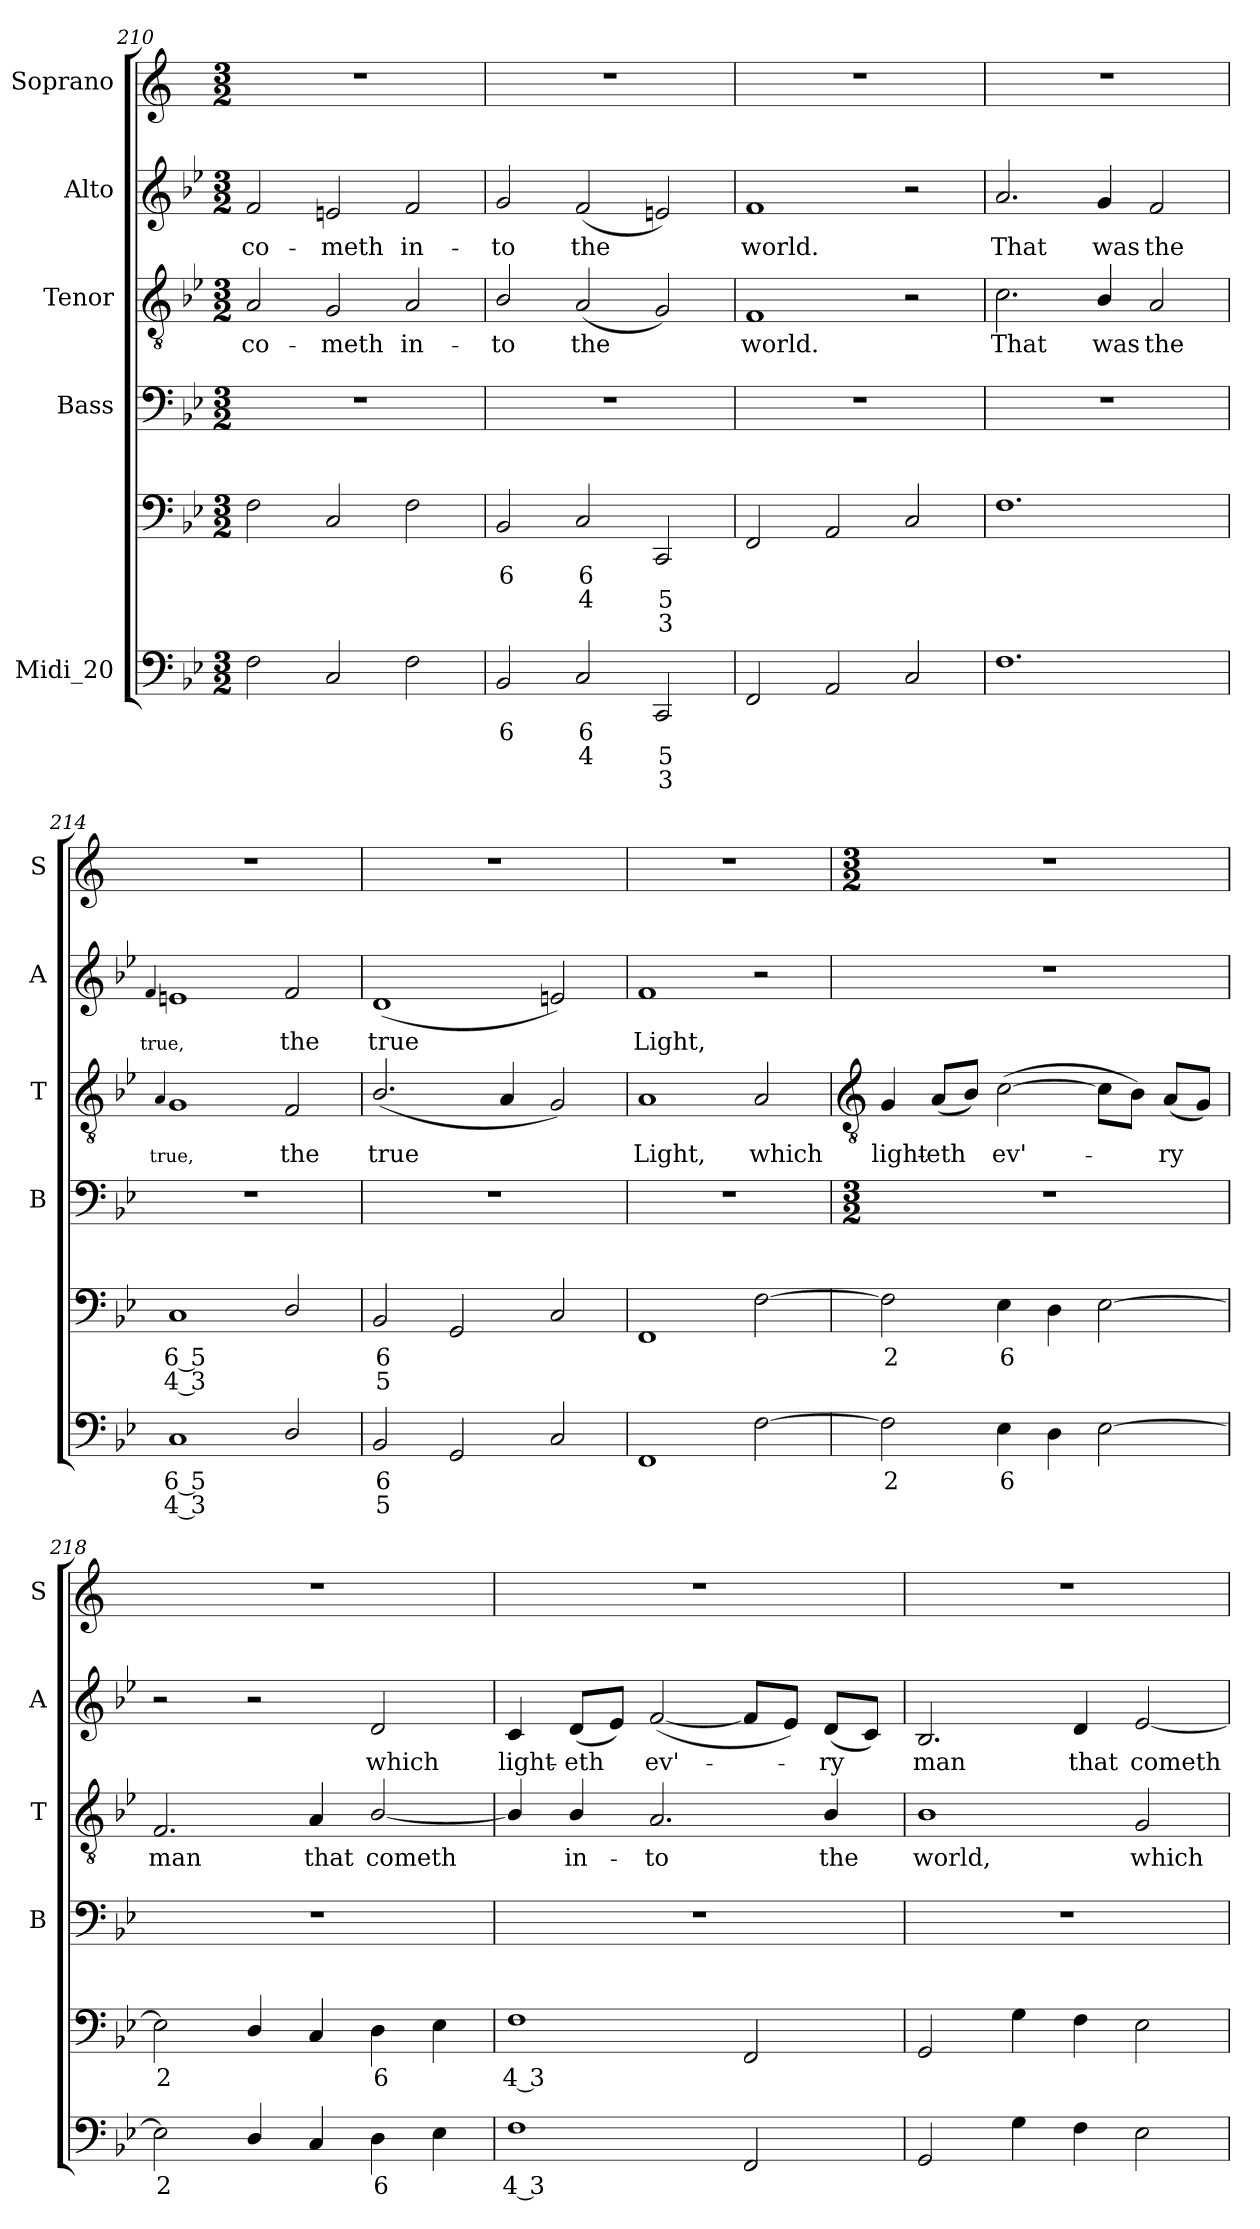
**kern	**text	**text	**text	**kern	**text	**text	**text	**kern	**kern	**text	**kern	**text	**kern
*part5	*part5	*part5	*part5	*part5	*part5	*part5	*part5	*part4	*part3	*part3	*part2	*part2	*part1
*staff6	*staff6	*staff6	*staff6	*staff5	*staff5	*staff5	*staff5	*staff4	*staff3	*staff3	*staff2	*staff2	*staff1
*I"Midi_20	*	*	*	*	*	*	*	*I"Bass	*I"Tenor	*	*I"Alto	*	*I"Soprano
*	*	*	*	*	*	*	*	*I'B	*I'T	*	*I'A	*	*I'S
!!LO:LB:g=z
*clefF4	*	*	*	*clefF4	*	*	*	*clefF4	*clefGv2	*	*clefG2	*	*clefG2
*k[b-e-]	*	*	*	*k[b-e-]	*	*	*	*k[b-e-]	*k[b-e-]	*	*k[b-e-]	*	*k[]
*B-:	*	*	*	*B-:	*	*	*	*B-:	*B-:	*	*B-:	*	*C:
*M3/2	*	*	*	*M3/2	*	*	*	*M3/2	*M3/2	*	*M3/2	*	*M3/2
=210	=210	=210	=210	=210	=210	=210	=210	=210	=210	=210	=210	=210	=210
!	!	!	!	!	!	!	!	!	!	!LO:LY:b	!	!LO:LY:b	!
2F	.	.	.	2F	.	.	.	1.r	2A	co-	2f	co-	1.r
!	!	!	!	!	!	!	!	!	!	!LO:LY:b	!	!LO:LY:b	!
2C	.	.	.	2C	.	.	.	.	2G	-meth	2en	-meth	.
!	!	!	!	!	!	!	!	!	!	!LO:LY:b	!	!LO:LY:b	!
2F	.	.	.	2F	.	.	.	.	2A	in-	2f	in-	.
=211	=211	=211	=211	=211	=211	=211	=211	=211	=211	=211	=211	=211	=211
!	!LO:LY:b	!	!	!	!LO:LY:b	!	!	!	!	!LO:LY:b	!	!LO:LY:b	!
2BB-	6	.	.	2BB-	6	.	.	1.r	2B-/	-to	2g	-to	1.r
!	!LO:LY:b	!LO:LY:b	!	!	!LO:LY:b	!LO:LY:b	!	!	!	!LO:LY:b	!	!LO:LY:b	!
2C	6	4	.	2C	6	4	.	.	(<2A	the	(<2f	the	.
!	!	!LO:LY:b	!LO:LY:b	!	!	!LO:LY:b	!LO:LY:b	!	!	!	!	!	!
2CC	.	5	3	2CC	.	5	3	.	2G)	.	2en)	.	.
=212	=212	=212	=212	=212	=212	=212	=212	=212	=212	=212	=212	=212	=212
!	!	!	!	!	!	!	!	!	!	!LO:LY:b	!	!LO:LY:b	!
2FF	.	.	.	2FF	.	.	.	1.r	1F	world.	1f	world.	1.r
2AA	.	.	.	2AA	.	.	.	.	.	.	.	.	.
2C	.	.	.	2C	.	.	.	.	2r	.	2r	.	.
=213	=213	=213	=213	=213	=213	=213	=213	=213	=213	=213	=213	=213	=213
!	!	!	!	!	!	!	!	!	!	!LO:LY:b	!	!LO:LY:b	!
1.F	.	.	.	1.F	.	.	.	1.r	2.c	That	2.a	That	1.r
!	!	!	!	!	!	!	!	!	!	!LO:LY:b	!	!LO:LY:b	!
.	.	.	.	.	.	.	.	.	4B-/	was	4g	was	.
!	!	!	!	!	!	!	!	!	!	!LO:LY:b	!	!LO:LY:b	!
.	.	.	.	.	.	.	.	.	2A	the	2f	the	.
=214	=214	=214	=214	=214	=214	=214	=214	=214	=214	=214	=214	=214	=214
!	!	!	!	!	!	!	!	!	!	!LO:LY:b	!	!LO:LY:b	!
.	.	.	.	.	.	.	.	.	4qqA/	true,	4qqf/	true,	.
!	!LO:LY:b	!LO:LY:b	!	!	!LO:LY:b	!LO:LY:b	!	!	!	!	!	!	!
1C	6 5	4 3	.	1C	6 5	4 3	.	1.r	1G	.	1en	.	1.r
!	!	!	!	!	!	!	!	!	!	!LO:LY:b	!	!LO:LY:b	!
2D/	.	.	.	2D/	.	.	.	.	2F	the	2f	the	.
=215	=215	=215	=215	=215	=215	=215	=215	=215	=215	=215	=215	=215	=215
!	!LO:LY:b	!LO:LY:b	!	!	!LO:LY:b	!LO:LY:b	!	!	!	!LO:LY:b	!	!LO:LY:b	!
2BB-	6	5	.	2BB-	6	5	.	1.r	(<2.B-/	true	(<1d	true	1.r
2GG	.	.	.	2GG	.	.	.	.	.	.	.	.	.
.	.	.	.	.	.	.	.	.	4A	.	.	.	.
2C	.	.	.	2C	.	.	.	.	2G)	.	2en)	.	.
=216	=216	=216	=216	=216	=216	=216	=216	=216	=216	=216	=216	=216	=216
!	!	!	!	!	!	!	!	!	!	!LO:LY:b	!	!LO:LY:b	!
1FF	.	.	.	1FF	.	.	.	1.r	1A	Light,	1f	Light,	1.r
!	!	!	!	!	!	!	!	!	!	!LO:LY:b	!	!	!
[2F	.	.	.	[2F	.	.	.	.	2A	which	2r	.	.
!!LO:LB:g=z
=217	=217	=217	=217	=217	=217	=217	=217	=217	=217	=217	=217	=217	=217
*	*	*	*	*	*	*	*	*	*clefGv2	*	*	*	*
*	*	*	*	*	*	*	*	*M3/2	*	*	*	*	*M3/2
!	!LO:LY:b	!	!	!	!LO:LY:b	!	!	!	!	!LO:LY:b	!LO:N:vis=1	!	!
2F]	2	.	.	2F]	2	.	.	1.r	4G	light-	1.r	.	1.r
!	!	!	!	!	!	!	!	!	!	!LO:LY:b	!	!	!
.	.	.	.	.	.	.	.	.	(<8AL	-eth	.	.	.
.	.	.	.	.	.	.	.	.	8B-J)	.	.	.	.
!	!LO:LY:b	!	!	!	!LO:LY:b	!	!	!	!	!LO:LY:b	!	!	!
4E-	6	.	.	4E-	6	.	.	.	(>[2c	ev'-	.	.	.
4D	.	.	.	4D	.	.	.	.	.	.	.	.	.
[2E-	.	.	.	[2E-	.	.	.	.	8cL]	.	.	.	.
.	.	.	.	.	.	.	.	.	8B-J)	.	.	.	.
!	!	!	!	!	!	!	!	!	!	!LO:LY:b	!	!	!
.	.	.	.	.	.	.	.	.	(<8AL	ry	.	.	.
.	.	.	.	.	.	.	.	.	8GJ)	.	.	.	.
=218	=218	=218	=218	=218	=218	=218	=218	=218	=218	=218	=218	=218	=218
!	!LO:LY:b	!	!	!	!LO:LY:b	!	!	!	!	!LO:LY:b	!	!	!
2E-]	2	.	.	2E-]	2	.	.	1.r	2.F	man	2r	.	1.r
4D/	.	.	.	4D/	.	.	.	.	.	.	2r	.	.
!	!	!	!	!	!	!	!	!	!	!LO:LY:b	!	!	!
4C	.	.	.	4C	.	.	.	.	4A	that	.	.	.
!	!LO:LY:b	!	!	!	!LO:LY:b	!	!	!	!	!LO:LY:b	!	!LO:LY:b	!
4D	6	.	.	4D	6	.	.	.	[2B-/	cometh	2d	which	.
4E-	.	.	.	4E-	.	.	.	.	.	.	.	.	.
=219	=219	=219	=219	=219	=219	=219	=219	=219	=219	=219	=219	=219	=219
!	!LO:LY:b	!	!	!	!LO:LY:b	!	!	!	!	!	!	!LO:LY:b	!
1F	4 3	.	.	1F	4 3	.	.	1.r	4B-/]	.	4c	light-	1.r
!	!	!	!	!	!	!	!	!	!	!LO:LY:b	!	!LO:LY:b	!
.	.	.	.	.	.	.	.	.	4B-/	in-	(<8dL	-eth	.
.	.	.	.	.	.	.	.	.	.	.	8e-J)	.	.
!	!	!	!	!	!	!	!	!	!	!LO:LY:b	!	!LO:LY:b	!
.	.	.	.	.	.	.	.	.	2.A	-to	(<[2f	ev'-	.
2FF	.	.	.	2FF	.	.	.	.	.	.	8fL]	.	.
.	.	.	.	.	.	.	.	.	.	.	8e-J)	.	.
!	!	!	!	!	!	!	!	!	!	!LO:LY:b	!	!LO:LY:b	!
.	.	.	.	.	.	.	.	.	4B-/	the	(<8dL	ry	.
.	.	.	.	.	.	.	.	.	.	.	8cJ)	.	.
=220	=220	=220	=220	=220	=220	=220	=220	=220	=220	=220	=220	=220	=220
!	!	!	!	!	!	!	!	!	!	!LO:LY:b	!	!LO:LY:b	!
2GG	.	.	.	2GG	.	.	.	1.r	1B-	world,	2.B-	man	1.r
4G	.	.	.	4G	.	.	.	.	.	.	.	.	.
!	!	!	!	!	!	!	!	!	!	!	!	!LO:LY:b	!
4F	.	.	.	4F	.	.	.	.	.	.	4d	that	.
!	!	!	!	!	!	!	!	!	!	!LO:LY:b	!	!LO:LY:b	!
2E-	.	.	.	2E-	.	.	.	.	2G	which	[2e-	cometh	.
=	=	=	=	=	=	=	=	=	=	=	=	=	=
*-	*-	*-	*-	*-	*-	*-	*-	*-	*-	*-	*-	*-	*-
